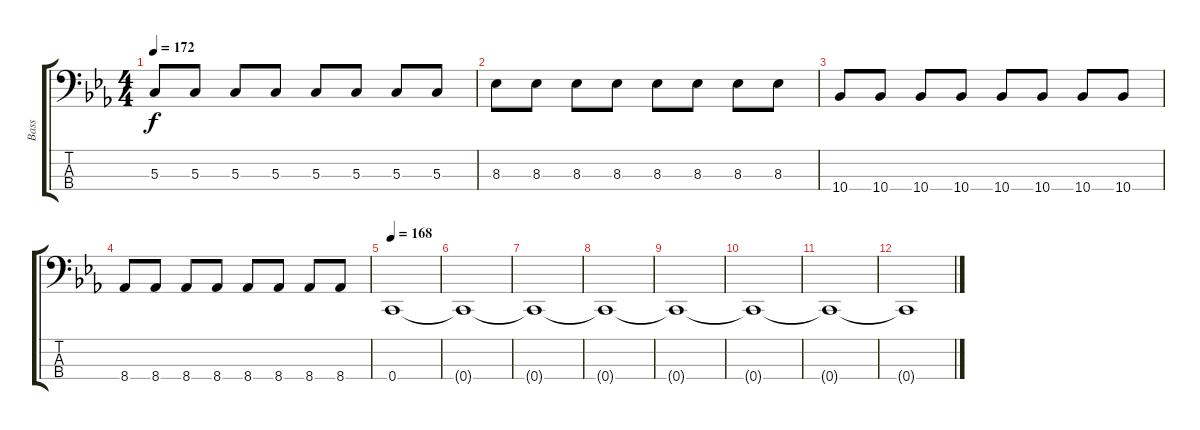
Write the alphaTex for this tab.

\track ("Bass" "Bass") {instrument electricbassfinger}
\staff {score tabs}
\tuning (F2 C2 G1 C1) {hide}
\ts (4 4)
\tempo 172
\clef f4
\ks cminor
5.3.8{dy f} 5.3.8 5.3.8 5.3.8 5.3.8 5.3.8 5.3.8 5.3.8 |
8.3.8 8.3.8 8.3.8 8.3.8 8.3.8 8.3.8 8.3.8 8.3.8 |
10.4.8 10.4.8 10.4.8 10.4.8 10.4.8 10.4.8 10.4.8 10.4.8 |
8.4.8 8.4.8 8.4.8 8.4.8 8.4.8 8.4.8 8.4.8 8.4.8 |
\tempo 168
0.4.1{volume 7} |
0.4{t}.1 |
0.4{t}.1 |
0.4{t}.1 |
0.4{t}.1{volume 0} |
0.4{t}.1 |
0.4{t}.1 |
0.4{t}.1
